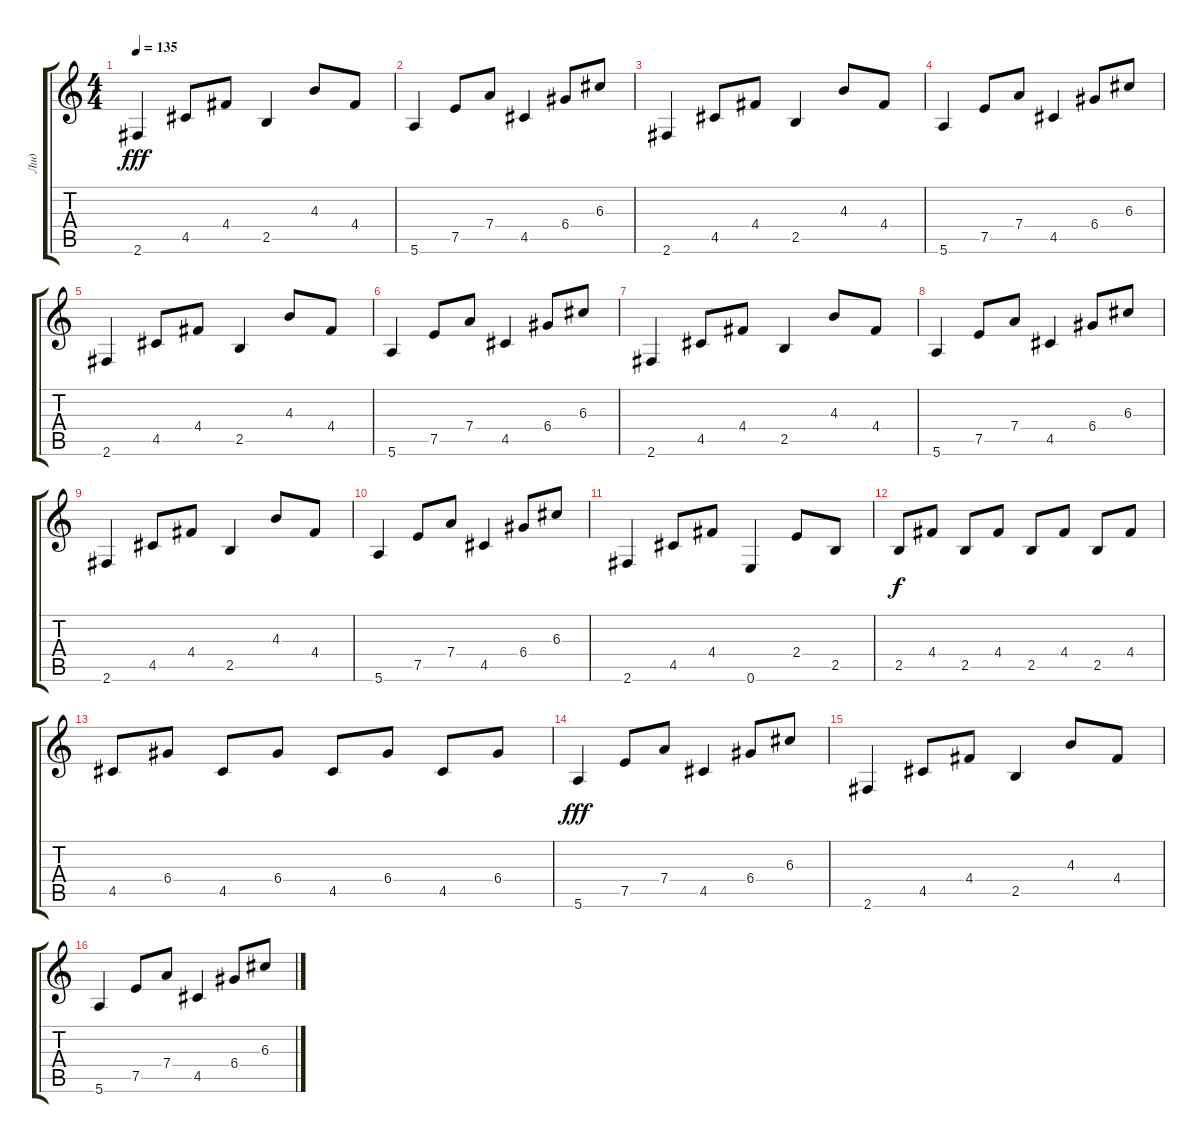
\track ("Лид" "Лид") {instrument electricguitarjazz}
\staff {score tabs}
\tuning (E4 B3 G3 D3 A2 E2) {hide}
\ts (4 4)
\tempo 135
\clef g2
\ks c
2.6.4{dy fff} 4.5.8 4.4.8 2.5.4 4.3.8 4.4.8 |
5.6.4 7.5.8 7.4.8 4.5.4 6.4.8 6.3.8 |
2.6.4 4.5.8 4.4.8 2.5.4 4.3.8 4.4.8 |
5.6.4 7.5.8 7.4.8 4.5.4 6.4.8 6.3.8 |
2.6.4 4.5.8 4.4.8 2.5.4 4.3.8 4.4.8 |
5.6.4 7.5.8 7.4.8 4.5.4 6.4.8 6.3.8 |
2.6.4 4.5.8 4.4.8 2.5.4 4.3.8 4.4.8 |
5.6.4 7.5.8 7.4.8 4.5.4 6.4.8 6.3.8 |
2.6.4 4.5.8 4.4.8 2.5.4 4.3.8 4.4.8 |
5.6.4 7.5.8 7.4.8 4.5.4 6.4.8 6.3.8 |
2.6.4 4.5.8 4.4.8 0.6.4 2.4.8 2.5.8 |
2.5.8{dy f} 4.4.8 2.5.8 4.4.8 2.5.8 4.4.8 2.5.8 4.4.8 |
4.5.8 6.4.8 4.5.8 6.4.8 4.5.8 6.4.8 4.5.8 6.4.8 |
5.6.4{dy fff} 7.5.8 7.4.8 4.5.4 6.4.8 6.3.8 |
2.6.4 4.5.8 4.4.8 2.5.4 4.3.8 4.4.8 |
5.6.4 7.5.8 7.4.8 4.5.4 6.4.8 6.3.8
